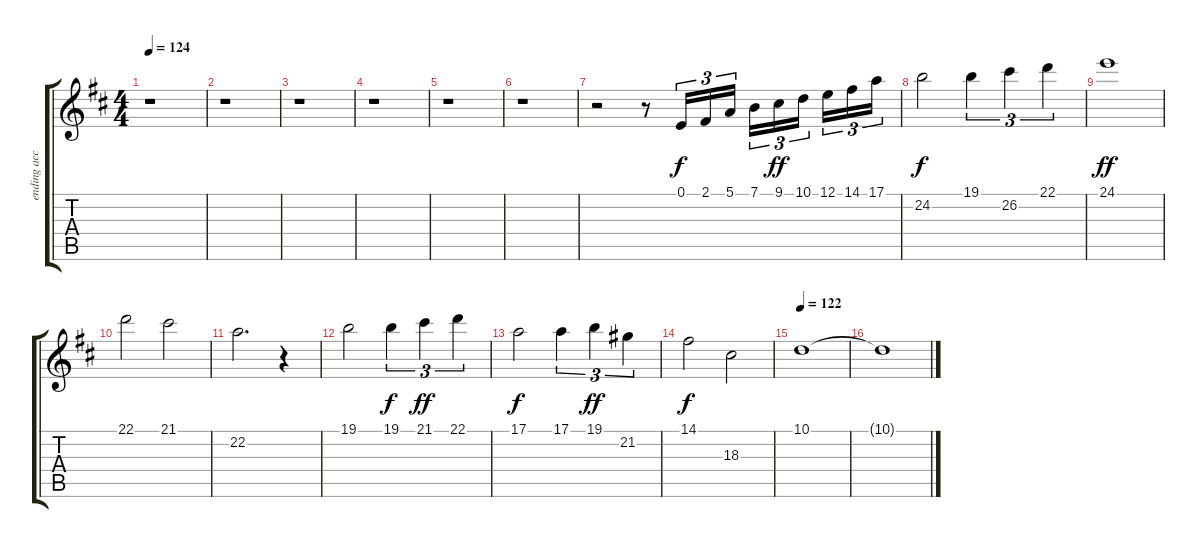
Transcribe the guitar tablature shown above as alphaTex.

\track ("ending accompaniment 2" "ending acc") {instrument stringensemble1}
\staff {score tabs}
\tuning (E4 B3 G3 D3 A2 E2) {hide}
\ts (4 4)
\tempo 124
\clef g2
\ks bminor
r.1{dy f} |
r.1 |
r.1 |
r.1 |
r.1 |
r.1 |
r.2 r.8 0.1.16{tu (3 2)} 2.1.16{tu (3 2)} 5.1.16{tu (3 2)} 7.1.16{tu (3 2)} 9.1.16{tu (3 2) dy ff} 10.1.16{tu (3 2) beam splitsecondary} 12.1.16{tu (3 2)} 14.1.16{tu (3 2)} 17.1.16{tu (3 2)} |
24.2.2{dy f} 19.1.4{tu (3 2)} 26.2.4{tu (3 2)} 22.1.4{tu (3 2)} |
24.1.1{dy ff} |
22.1.2 21.1.2 |
22.2.2{d} r.4 |
19.1.2 19.1.4{tu (3 2) dy f} 21.1.4{tu (3 2) dy ff} 22.1.4{tu (3 2)} |
17.1.2{dy f} 17.1.4{tu (3 2)} 19.1.4{tu (3 2) dy ff} 21.2.4{tu (3 2)} |
14.1.2{dy f} 18.3.2 |
\tempo 122
10.1.1 |
10.1{t}.1
